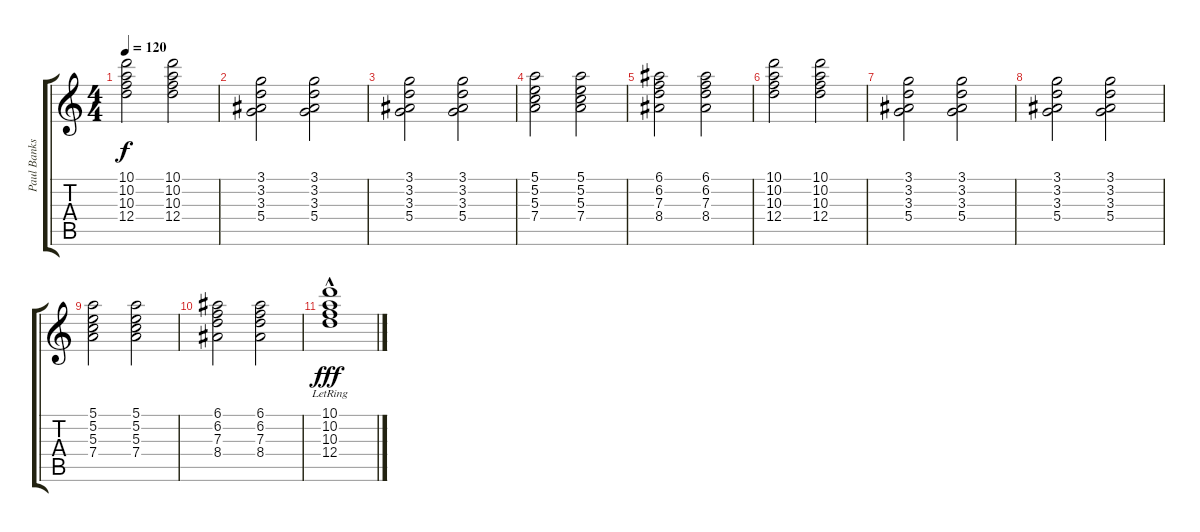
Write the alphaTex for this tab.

\track ("Paul Banks" "Paul Banks") {instrument electricguitarjazz}
\staff {score tabs}
\tuning (E4 B3 G3 D3 A2 E2) {hide}
\ts (4 4)
\tempo 120
\clef g2
\ks c
(10.1 10.2 10.3 12.4).2{dy f} (10.1 10.2 10.3 12.4).2 |
(3.1 3.2 3.3 5.4).2 (3.1 3.2 3.3 5.4).2 |
(3.1 3.2 3.3 5.4).2 (3.1 3.2 3.3 5.4).2 |
(5.1 5.2 5.3 7.4).2 (5.1 5.2 5.3 7.4).2 |
(6.1 6.2 7.3 8.4).2 (6.1 6.2 7.3 8.4).2 |
(10.1 10.2 10.3 12.4).2 (10.1 10.2 10.3 12.4).2 |
(3.1 3.2 3.3 5.4).2 (3.1 3.2 3.3 5.4).2 |
(3.1 3.2 3.3 5.4).2 (3.1 3.2 3.3 5.4).2 |
(5.1 5.2 5.3 7.4).2 (5.1 5.2 5.3 7.4).2 |
(6.1 6.2 7.3 8.4).2 (6.1 6.2 7.3 8.4).2 |
(10.1 10.2 10.3 12.4{hac lr}).1{dy fff}
